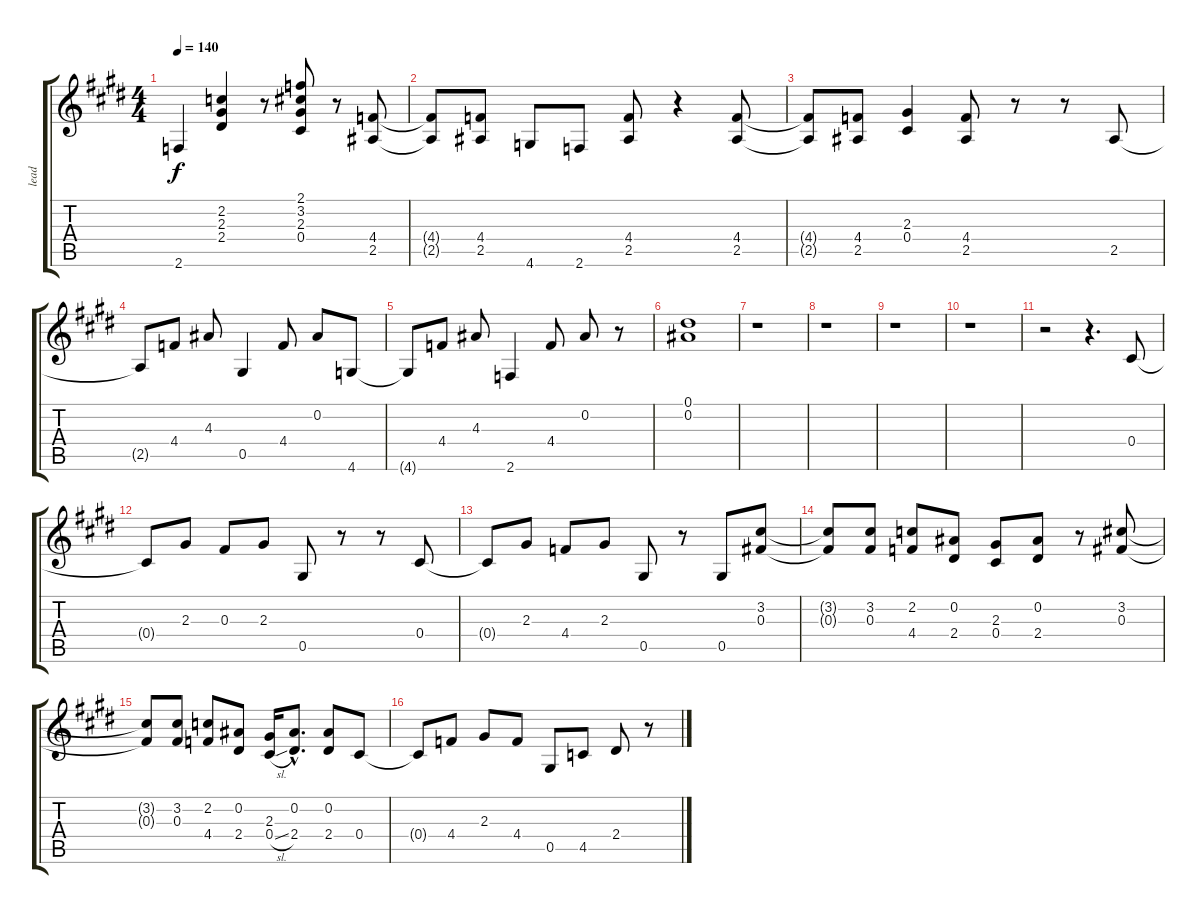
\track ("lead" "lead") {instrument overdrivenguitar}
\staff {score tabs}
\tuning (Eb4 Bb3 Gb3 Db3 Ab2 Eb2) {hide}
\ts (4 4)
\tempo 140
\clef g2
\ks e
2.6.4{dy f} (2.2 2.3 2.4).4 r.8 (2.1 3.2 2.3 0.4).8 r.8 (4.4 2.5).8 |
(4.4{t} 2.5{t}).8 (4.4 2.5).8 4.6.8 2.6.8 (4.4 2.5).8 r.4 (4.4 2.5).8 |
(4.4{t} 2.5{t}).8 (4.4 2.5).8 (2.3 0.4).4 (4.4 2.5).8 r.8 r.8 2.5.8 |
2.5{t}.8 4.4.8 4.3.8 0.5.4 4.4.8 0.2.8 4.6.8 |
4.6{t}.8 4.4.8 4.3.8 2.6.4 4.4.8 0.2.8 r.8 |
(0.1 0.2).1 |
r.1 |
r.1 |
r.1 |
r.1 |
r.2 r.4{d} 0.4.8 |
0.4{t}.8 2.3.8 0.3.8 2.3.8 0.5.8 r.8 r.8 0.4.8 |
0.4{t}.8 2.3.8 4.4.8 2.3.8 0.5.8 r.8 0.5.8 (3.2 0.3).8 |
(3.2{t} 0.3{t}).8 (3.2 0.3).8 (2.2 4.4).8 (0.2 2.4).8 (2.3 0.4).8 (0.2 2.4).8 r.8 (3.2 0.3).8 |
(3.2{t} 0.3{t}).8 (3.2 0.3).8 (2.2 4.4).8 (0.2 2.4).8 (2.3 0.4{sl}).16 (0.2{hac} 2.4{hac}).8{d} (0.2 2.4).8 0.4.8 |
0.4{t}.8 4.4.8 2.3.8 4.4.8 0.5.8 4.5.8 2.4.8 r.8
